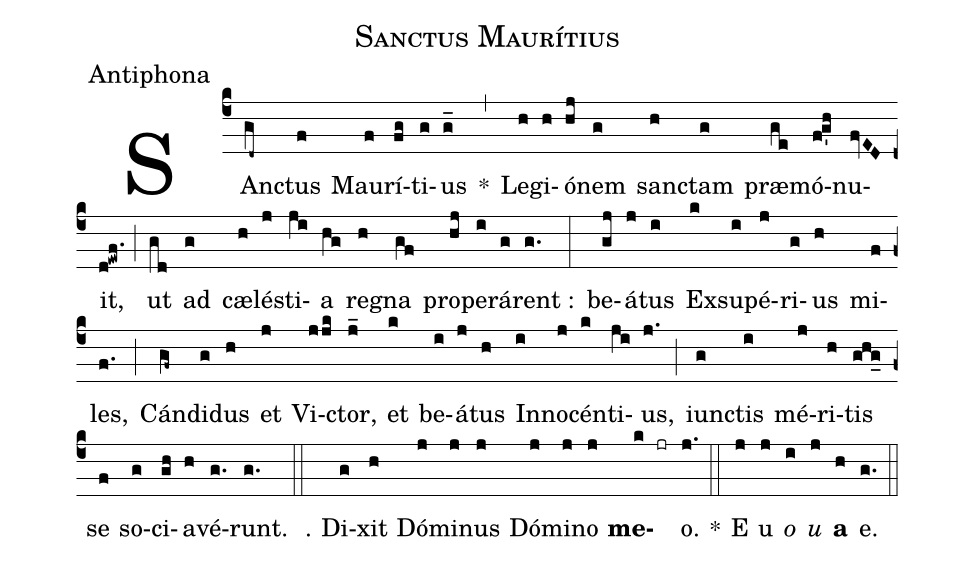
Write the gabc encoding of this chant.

name:Sanctus Maurítius;
office-part:Antiphona;
%%
(c4) SAn(gd~)ctus(f) Mau(f)rí(fg)ti(g)us(g_) *(,)
Le(h)gi(h)ó(hj)nem(g) san(h)ctam(g) præ(ge)mó(f!g'h)nu(fvED)it,(d!ewf.) (;)
ut(gd) ad(g) cæ(h)lé(j)sti(ji)a(hg) re(h)gna(gf) pro(hj)pe(i)rá(g)rent :(g.) (:)
be(gj)á(j)tus(i) Ex(k)su(i)pé(j)ri(g)us(h) mi(f)les,(f.) (;)
Cán(gf~)di(g)dus(h) et(j) Vi(jjk)ctor,(j_) et(k) be(i)á(j)tus(h) In(i)no(j)cén(k)ti(ji)us,(j.) (;)
iun(g)ctis(i) mé(j)ri(h)tis(ghg_) se(f) so(g)ci(gh)a(h)vé(g.)runt.(g.) (::)

℣. Di(g)xit(h) Dó(j)mi(j)nus(j) Dó(j)mi(j)no(j) <b>me</b>(k)(jr)o. *(j.) (::)

E(j) u(j) <i>o</i>(i) <i>u</i>(j) <b>a</b>(h) e.(g.) (::)
